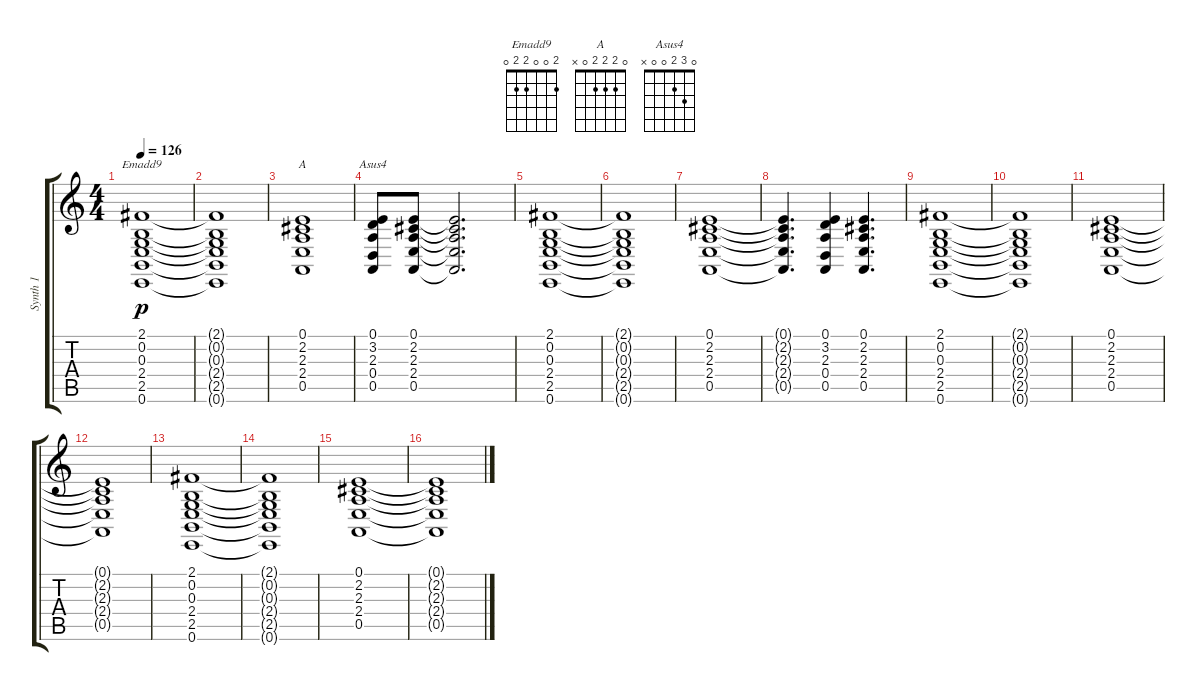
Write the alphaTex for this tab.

\track ("Synth 1" "Synth 1") {instrument stringensemble1}
\staff {score tabs}
\tuning (E4 B3 G3 D3 A2 E2) {hide}
\chord ("Emadd9" 2 0 0 2 2 0)
\chord ("A" 0 2 2 2 0 x)
\chord ("Asus4" 0 3 2 0 0 x)
\ts (4 4)
\tempo 126
\clef g2
\ks c
(2.1 0.2 0.3 2.4 2.5 0.6).1{ch "Emadd9" dy p} |
(2.1{t} 0.2{t} 0.3{t} 2.4{t} 2.5{t} 0.6{t}).1 |
(0.1 2.2 2.3 2.4 0.5).1{ch "A"} |
(0.1 3.2 2.3 0.4 0.5).8{ch "Asus4"} (0.1 2.2 2.3 2.4 0.5).8 (0.1{t} 2.2{t} 2.3{t} 2.4{t} 0.5{t}).2{d} |
(2.1 0.2 0.3 2.4 2.5 0.6).1 |
(2.1{t} 0.2{t} 0.3{t} 2.4{t} 2.5{t} 0.6{t}).1 |
(0.1 2.2 2.3 2.4 0.5).1 |
(0.1{t} 2.2{t} 2.3{t} 2.4{t} 0.5{t}).4{d} (0.1 3.2 2.3 0.4 0.5).4 (0.1 2.2 2.3 2.4 0.5).4{d} |
(2.1 0.2 0.3 2.4 2.5 0.6).1 |
(2.1{t} 0.2{t} 0.3{t} 2.4{t} 2.5{t} 0.6{t}).1 |
(0.1 2.2 2.3 2.4 0.5).1 |
(0.1{t} 2.2{t} 2.3{t} 2.4{t} 0.5{t}).1 |
(2.1 0.2 0.3 2.4 2.5 0.6).1 |
(2.1{t} 0.2{t} 0.3{t} 2.4{t} 2.5{t} 0.6{t}).1 |
(0.1 2.2 2.3 2.4 0.5).1 |
(0.1{t} 2.2{t} 2.3{t} 2.4{t} 0.5{t}).1
